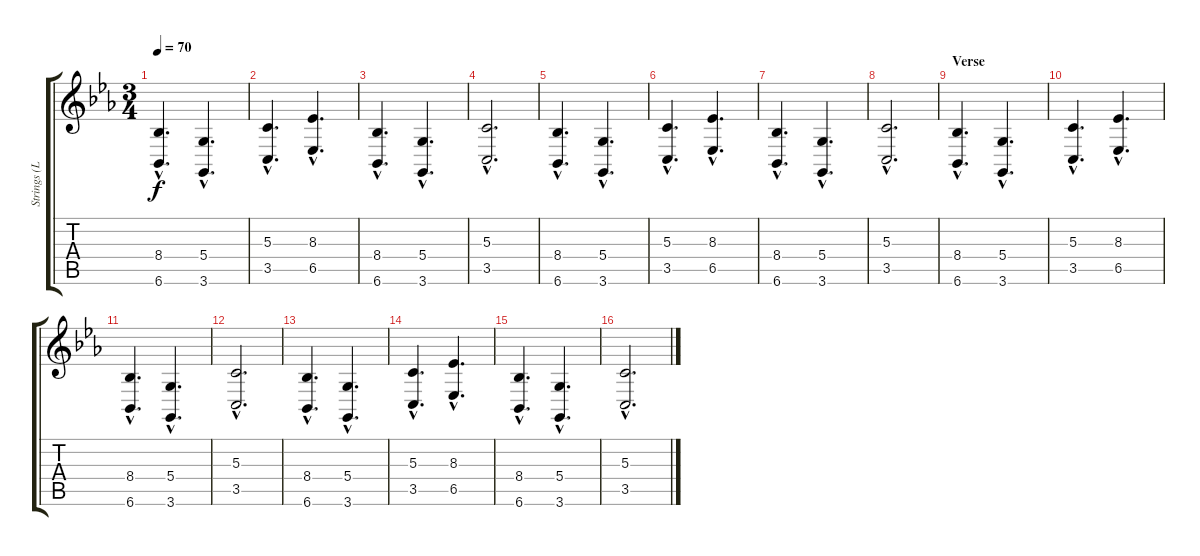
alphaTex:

\track ("Strings (Low Keys)" "Strings (L") {instrument synthstrings1}
\staff {score tabs}
\tuning (E4 B3 G3 D3 A2 E2) {hide}
\ts (3 4)
\tempo 70
\clef g2
\ks cminor
(8.4{hac} 6.6{hac}).4{d dy f} (5.4{hac} 3.6{hac}).4{d} |
(5.3{hac} 3.5{hac}).4{d} (8.3{hac} 6.5{hac}).4{d} |
(8.4{hac} 6.6{hac}).4{d} (5.4{hac} 3.6{hac}).4{d} |
(5.3{hac} 3.5{hac}).2{d} |
(8.4{hac} 6.6{hac}).4{d} (5.4{hac} 3.6{hac}).4{d} |
(5.3{hac} 3.5{hac}).4{d} (8.3{hac} 6.5{hac}).4{d} |
(8.4{hac} 6.6{hac}).4{d} (5.4{hac} 3.6{hac}).4{d} |
(5.3{hac} 3.5{hac}).2{d} |
\section ("" "Verse")
(8.4{hac} 6.6{hac}).4{d} (5.4{hac} 3.6{hac}).4{d} |
(5.3{hac} 3.5{hac}).4{d} (8.3{hac} 6.5{hac}).4{d} |
(8.4{hac} 6.6{hac}).4{d} (5.4{hac} 3.6{hac}).4{d} |
(5.3{hac} 3.5{hac}).2{d} |
(8.4{hac} 6.6{hac}).4{d} (5.4{hac} 3.6{hac}).4{d} |
(5.3{hac} 3.5{hac}).4{d} (8.3{hac} 6.5{hac}).4{d} |
(8.4{hac} 6.6{hac}).4{d} (5.4{hac} 3.6{hac}).4{d} |
(5.3{hac} 3.5{hac}).2{d}
